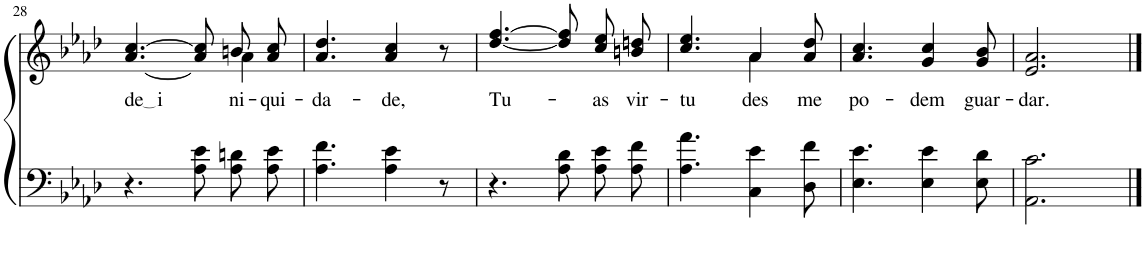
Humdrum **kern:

**kern	**kern	**text
*part2	*part1	*part1
*staff2	*staff1	*staff1
*I"Parte III e IV	*I"Parte I e II	*
!!LO:PB:g=z
*clefF4	*clefG2	*
*Trd2c3	*Trd2c3	*
*k[b-e-a-d-]	*k[b-e-a-d-]	*
*M6/8	*M6/8	*
=28	=28	=28
!	!	!LO:LY:b
*	*^	*
4.r	[4.a-/ [4.cc/	2ryy	de i
8A-\ 8e-\L	8a-]\ 8cc]\L	.	.
!	!	!	!LO:LY:b
8A-\ 8dn\	8bn\	4a-\	ni-
!	!	!	!LO:LY:b
8A-\ 8e-\J	8a-\ 8cc\J	.	qui-
*	*v	*v	*
=29	=29	=29
!	!	!LO:LY:b
4.A-\ 4.f\	4.a-/ 4.dd-/	-da-
!	!	!LO:LY:b
4A-\ 4e-\	4a-/ 4cc/	-de,
8r	8r	.
=30	=30	=30
!	!	!LO:LY:b
4.r	[4.dd-/ [4.ff/	Tu-
8A-\ 8d-\L	8dd-]\ 8ff]\L	.
!	!	!LO:LY:b
8A-\ 8e-\	8cc\ 8ee-\	-as
!	!	!LO:LY:b
8A-\ 8f\J	8bn\ 8ddn\J	vir-
=31	=31	=31
!	!	!LO:LY:b
*	*^	*
4.A-\ 4.a-\	4.cc/ 4.ee-/	4.ryy	-tu-
!	!	!	!LO:LY:b
4C\ 4e-\	4a-/	4a-\	-des
!	!	!	!LO:LY:b
8D-\ 8f\	8a-/ 8dd-/	8ryy	me
=32	=32	=32	=32
!	!	!	!LO:LY:b
*	*v	*v	*
4.E-\ 4.e-\	4.a-/ 4.cc/	po-
!	!	!LO:LY:b
4E-\ 4e-\	4g/ 4cc/	-dem
!	!	!LO:LY:b
8E-\ 8d-\	8g/ 8b-/	guar-
=33	=33	=33
!	!	!LO:LY:b
2.AA-\ 2.c\	2.e-/ 2.a-/	-dar.
==	==	==
*-	*-	*-
